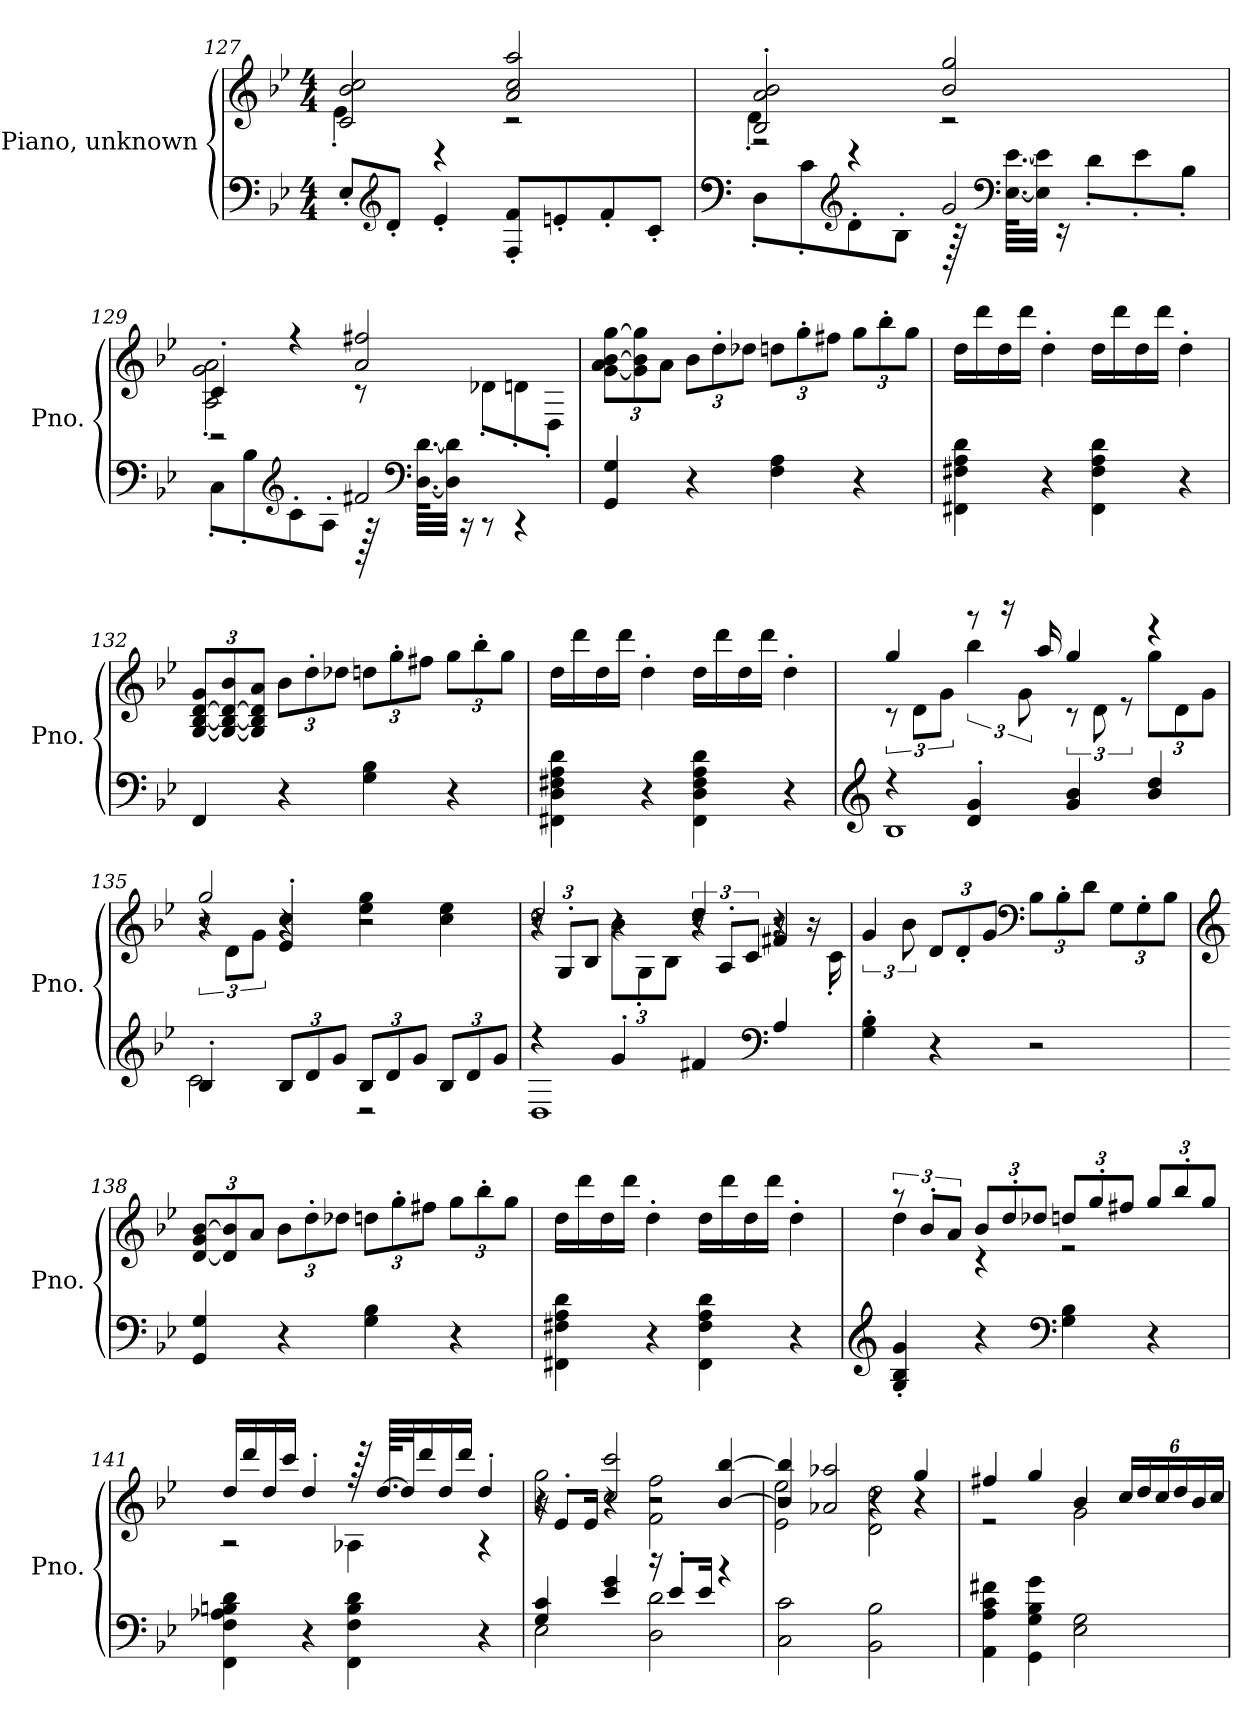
**kern	**kern
*part1	*part1
*staff2	*staff1
*I"Piano, unknown	*
*I'Pno.	*
*clefF4	*clefG2
*k[b-e-]	*k[b-e-]
*M4/4	*M4/4
=127	=127
*	*^
8E-'/L	2c/ 2b-/ 2cc/	4e-'\
*clefG2	*	*
8d'/J	.	.
4e-'/	.	4r
8F/' 8f/'L	2a/ 2cc/ 2aa/	2r
8en'/	.	.
8f'/	.	.
8c'/J	.	.
!!LO:LB:g=z	!!
=128	=128	=128
*clefF4	*	*
*^	*	*
2r	8D'\L	2B-/' 2a/' 2b-/'	4d'\
.	8c'\	.	.
*clefG2	*	*	*
.	8d'\	.	4r
.	8B-'\J	.	.
2g/	128r	2b-/ 2gg/	2r
*clefF4	*	*	*
.	[64.E-\ [64.e-\KLLL	.	.
.	32E-\] 32e-\]JJJ	.	.
.	16r	.	.
.	8d'\L	.	.
.	8e-'\	.	.
.	8B-'\J	.	.
=129	=129	=129	=129
2r	8C'\L	4c'/	2A\' 2g\' 2a\'
.	8B-'\	.	.
*clefG2	*	*	*
.	8c'\	4r	.
.	8A'\J	.	.
2f#X/	128r	2a/ 2ff#X/	8r
*clefF4	*	*	*
.	[64.D\ [64.d\KLLL	.	.
.	32D\] 32d\]JJJ	.	.
.	16r	.	.
.	8r	.	8d-X'\L
.	4r	.	8dn'\
.	.	.	8D'\J
*v	*v	*	*
*	*v	*v
!!LO:PB:g=z
=130	=130
*	*Xbrackettup
4GG/ 4G/	[12g\ 12a\ [12b-\ [12gg\L
.	12g\] 12b-\] 12gg\]
.	12a\J
4r	12b-\L
.	12dd'\
.	12dd-X\J
4F\ 4A\	12ddn\L
.	12gg'\
.	12ff#X\J
4r	12gg\L
.	12bb-'\
.	12gg\J
=131	=131
4FF#X\ 4F#X\ 4A\ 4d\	16dd\LL
.	16ddd\
.	16dd\
.	16ddd\JJ
4r	4dd'\
4FF#\ 4F#\ 4A\ 4d\	16dd\LL
.	16ddd\
.	16dd\
.	16ddd\JJ
4r	4dd'\
=132	=132
4FF/	[12G/ [12B-/ [12d/ 12g/L
.	12G/_ 12B-/_ 12d/_ 12b-/
.	12G/] 12B-/] 12d/] 12a/J
4r	12b-\L
.	12dd'\
.	12dd-X\J
4G\ 4B-\	12ddn\L
.	12gg'\
.	12ff#X\J
4r	12gg\L
.	12bb-'\
.	12gg\J
!!LO:LB:g=z
=133	=133
4FF#X\ 4D\ 4F#X\ 4A\ 4d\	16dd\LL
.	16ddd\
.	16dd\
.	16ddd\JJ
4r	4dd'\
4FF#\ 4D\ 4F#\ 4A\ 4d\	16dd\LL
.	16ddd\
.	16dd\
.	16ddd\JJ
4r	4dd'\
=134	=134
*clefG2	*
*^	*^
*	*	*	*brackettup
4r	1B-	4gg/	12r
.	.	.	12d\L
.	.	.	12g\J
4d/' 4g/'	.	8r	6bb-\
.	.	16r	.
.	.	.	12g\
.	.	16aa/	.
4g/ 4b-/	.	4gg/	12r
.	.	.	12d\
.	.	.	12r
*	*	*	*Xbrackettup
4b-/ 4dd/	.	4r	12gg\L
.	.	.	12d\
.	.	.	12g\J
=135	=135	=135	=135
*	*	*	*brackettup
*	*	*	*^
4B-'/	2c\	2gg/	12r	4r
.	.	.	12d\L	.
.	.	.	12g\J	.
*Xbrackettup	*	*	*	*
12B-/L	.	.	4r	4e-/' 4cc/'
12d/	.	.	.	.
12g/J	.	.	.	.
12B-/L	2r	2r	4ee-\ 4gg\	2r
12d/	.	.	.	.
12g/J	.	.	.	.
12B-/L	.	.	4cc\ 4ee-\	.
12d/	.	.	.	.
12g/J	.	.	.	.
!!LO:LB:g=z	!!	!!
=136	=136	=136	=136	=136
4r	1D	2dd/	4r	12r
.	.	.	.	12G'/L
.	.	.	.	12B-/J
*	*	*	*Xbrackettup	*
4g'/	.	.	12b-\L	4r
.	.	.	12G'\	.
.	.	.	12B-\J	.
*	*	*	*	*brackettup
4f#X/	.	4dd/	4r	12r
.	.	.	.	12A'/L
.	.	.	.	12c/J
*clefF4	*	*	*	*
4A/	.	4r	8r	4f#X/
.	.	.	16r	.
.	.	.	16c'\	.
*v	*v	*	*	*
*	*v	*v	*v
=137	=137
4G\' 4B-\'	6g/
.	12b-\
*	*Xbrackettup
4r	12d/L
.	12d'/
.	12g/J
*	*clefF4
2r	12B-\L
.	12B-'\
.	12d\J
.	12G\L
.	12G'\
.	12B-\J
=138	=138
*	*clefG2
4GG/ 4G/	[12d/ 12g/ [12b-/L
.	12d/] 12b-/]
.	12a/J
4r	12b-\L
.	12dd'\
.	12dd-X\J
4G\ 4B-\	12ddn\L
.	12gg'\
.	12ff#X\J
4r	12gg\L
.	12bb-'\
.	12gg\J
!!LO:LB:g=z
=139	=139
4FF#X\ 4F#X\ 4A\ 4d\	16dd\LL
.	16ddd\
.	16dd\
.	16ddd\JJ
4r	4dd'\
4FF#\ 4F#\ 4A\ 4d\	16dd\LL
.	16ddd\
.	16dd\
.	16ddd\JJ
4r	4dd'\
=140	=140
*clefG2	*
*	*brackettup
*	*^
4G/' 4B-/' 4g/'	12r	4dd\
.	12b-'/L	.
.	12a/J	.
*	*Xbrackettup	*
4r	12b-/L	4r
.	12dd'/	.
.	12dd-X/J	.
*clefF4	*	*
4G\ 4B-\	12ddn/L	2r
.	12gg'/	.
.	12ff#X/J	.
4r	12gg/L	.
.	12bb-'/	.
.	12gg/J	.
=141	=141	=141
4FF\ 4F\ 4A-X\ 4Bn\ 4d\	16dd/LL	2r
.	16ddd/	.
.	16dd/	.
.	16ccc/JJ	.
4r	4dd'/	.
4FF\ 4F\ 4B\ 4d\	128r	4A-X\
.	[64.dd/KLLL	.
.	32dd/J]	.
.	16ddd/	.
.	16dd/	.
.	16ddd/JJ	.
4r	4dd'/	4r
!!LO:LB:g=z
=142	=142	=142
*^	*	*^
4G/ 4c/	2E-\	4r	2gg\	16r
.	.	.	.	8e-'/L
.	.	.	.	16e-/Jk
4e-/ 4g/	.	2cc/ 2ccc/	.	4r
16r	2D\ 2d\	.	2f\ 2ff\	2r
8e-'/L	.	.	.	.
16e-/Jk	.	.	.	.
4r	.	[4b-/ [4bb-/	.	.
*v	*v	*	*	*
=143	=143	=143	=143
2C\ 2c\	4b-/] 4bb-/]	2e-\ 2ee-\	2r
.	2a-X/ 2aa-X/	.	.
2BB-\ 2B-\	.	2d\ 2dd\	4r
.	4r	.	4gg/
*	*	*v	*v
=144	=144	=144
4AA\ 4A\ 4c\ 4f#X\	4ff#X/	2r
4GG\ 4G\ 4B-\ 4g\	4gg/	.
2E-\ 2G\	4b-/	2g\
.	24cc/LL	.
.	24dd/	.
.	24cc/	.
.	24dd/	.
.	24b-/	.
.	24cc/JJ	.
*	*v	*v
=	=
*-	*-
